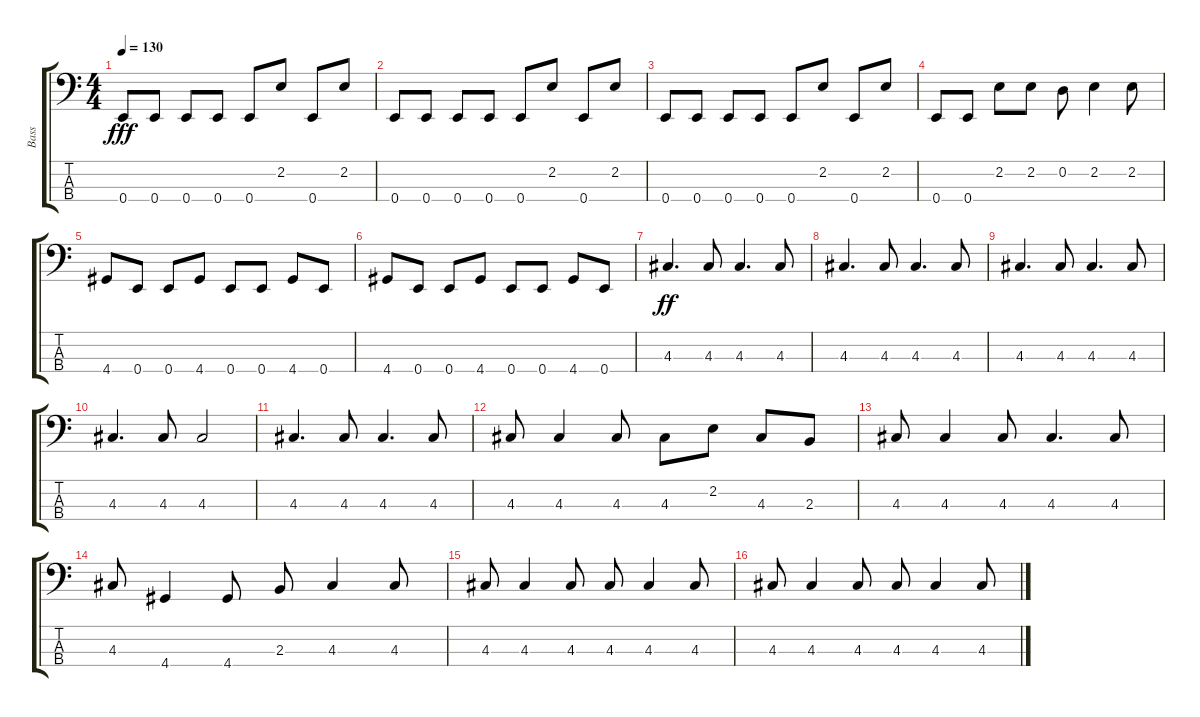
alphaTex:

\track ("Bass" "Bass") {instrument electricbassfinger}
\staff {score tabs}
\tuning (G2 D2 A1 E1) {hide}
\ts (4 4)
\tempo 130
\clef f4
\ks c
0.4.8{dy fff} 0.4.8 0.4.8 0.4.8 0.4.8 2.2.8 0.4.8 2.2.8 |
0.4.8 0.4.8 0.4.8 0.4.8 0.4.8 2.2.8 0.4.8 2.2.8 |
0.4.8 0.4.8 0.4.8 0.4.8 0.4.8 2.2.8 0.4.8 2.2.8 |
0.4.8 0.4.8 2.2.8 2.2.8 0.2.8 2.2.4 2.2.8 |
4.4.8 0.4.8 0.4.8 4.4.8 0.4.8 0.4.8 4.4.8 0.4.8 |
4.4.8 0.4.8 0.4.8 4.4.8 0.4.8 0.4.8 4.4.8 0.4.8 |
4.3.4{d dy ff} 4.3.8 4.3.4{d} 4.3.8 |
4.3.4{d} 4.3.8 4.3.4{d} 4.3.8 |
4.3.4{d} 4.3.8 4.3.4{d} 4.3.8 |
4.3.4{d} 4.3.8 4.3.2 |
4.3.4{d} 4.3.8 4.3.4{d} 4.3.8 |
4.3.8 4.3.4 4.3.8 4.3.8 2.2.8 4.3.8 2.3.8 |
4.3.8 4.3.4 4.3.8 4.3.4{d} 4.3.8 |
4.3.8 4.4.4 4.4.8 2.3.8 4.3.4 4.3.8 |
4.3.8 4.3.4 4.3.8 4.3.8 4.3.4 4.3.8 |
4.3.8 4.3.4 4.3.8 4.3.8 4.3.4 4.3.8
